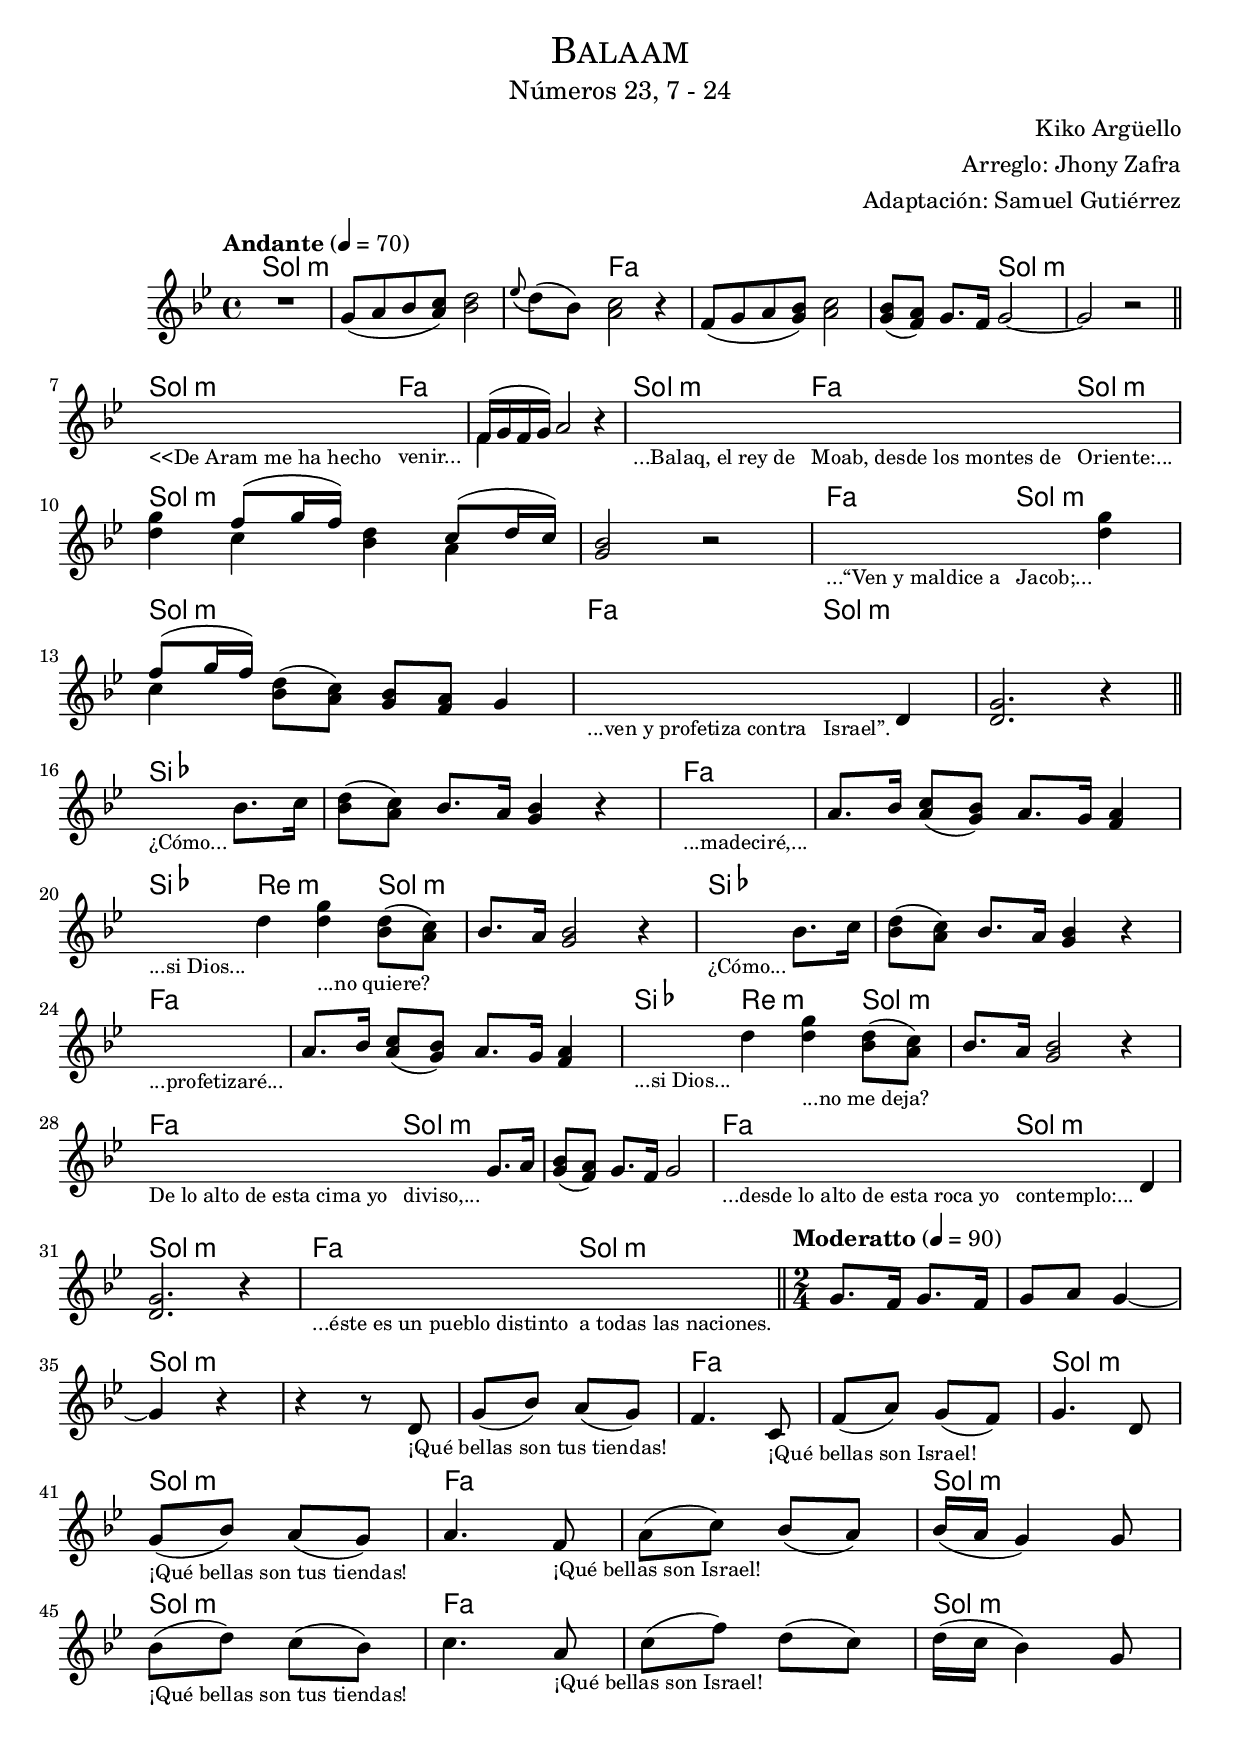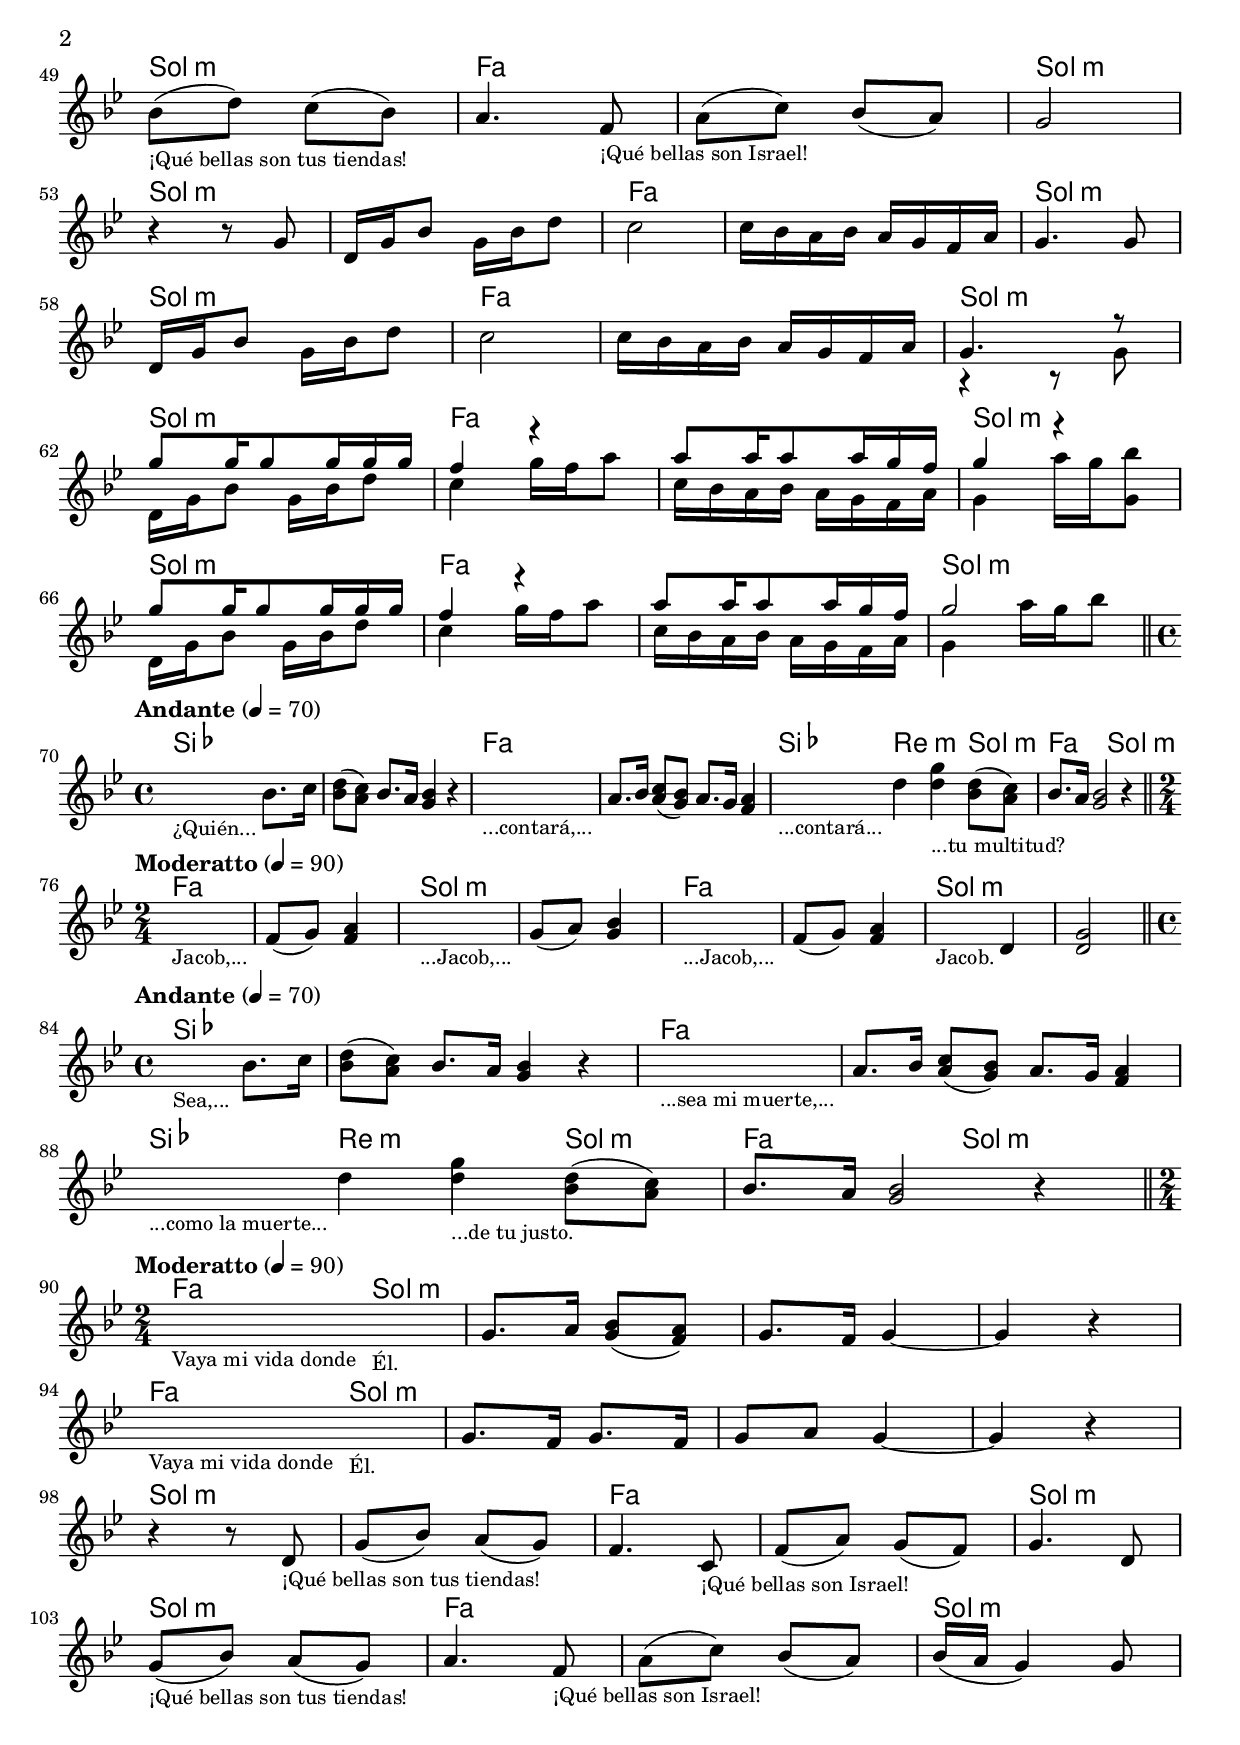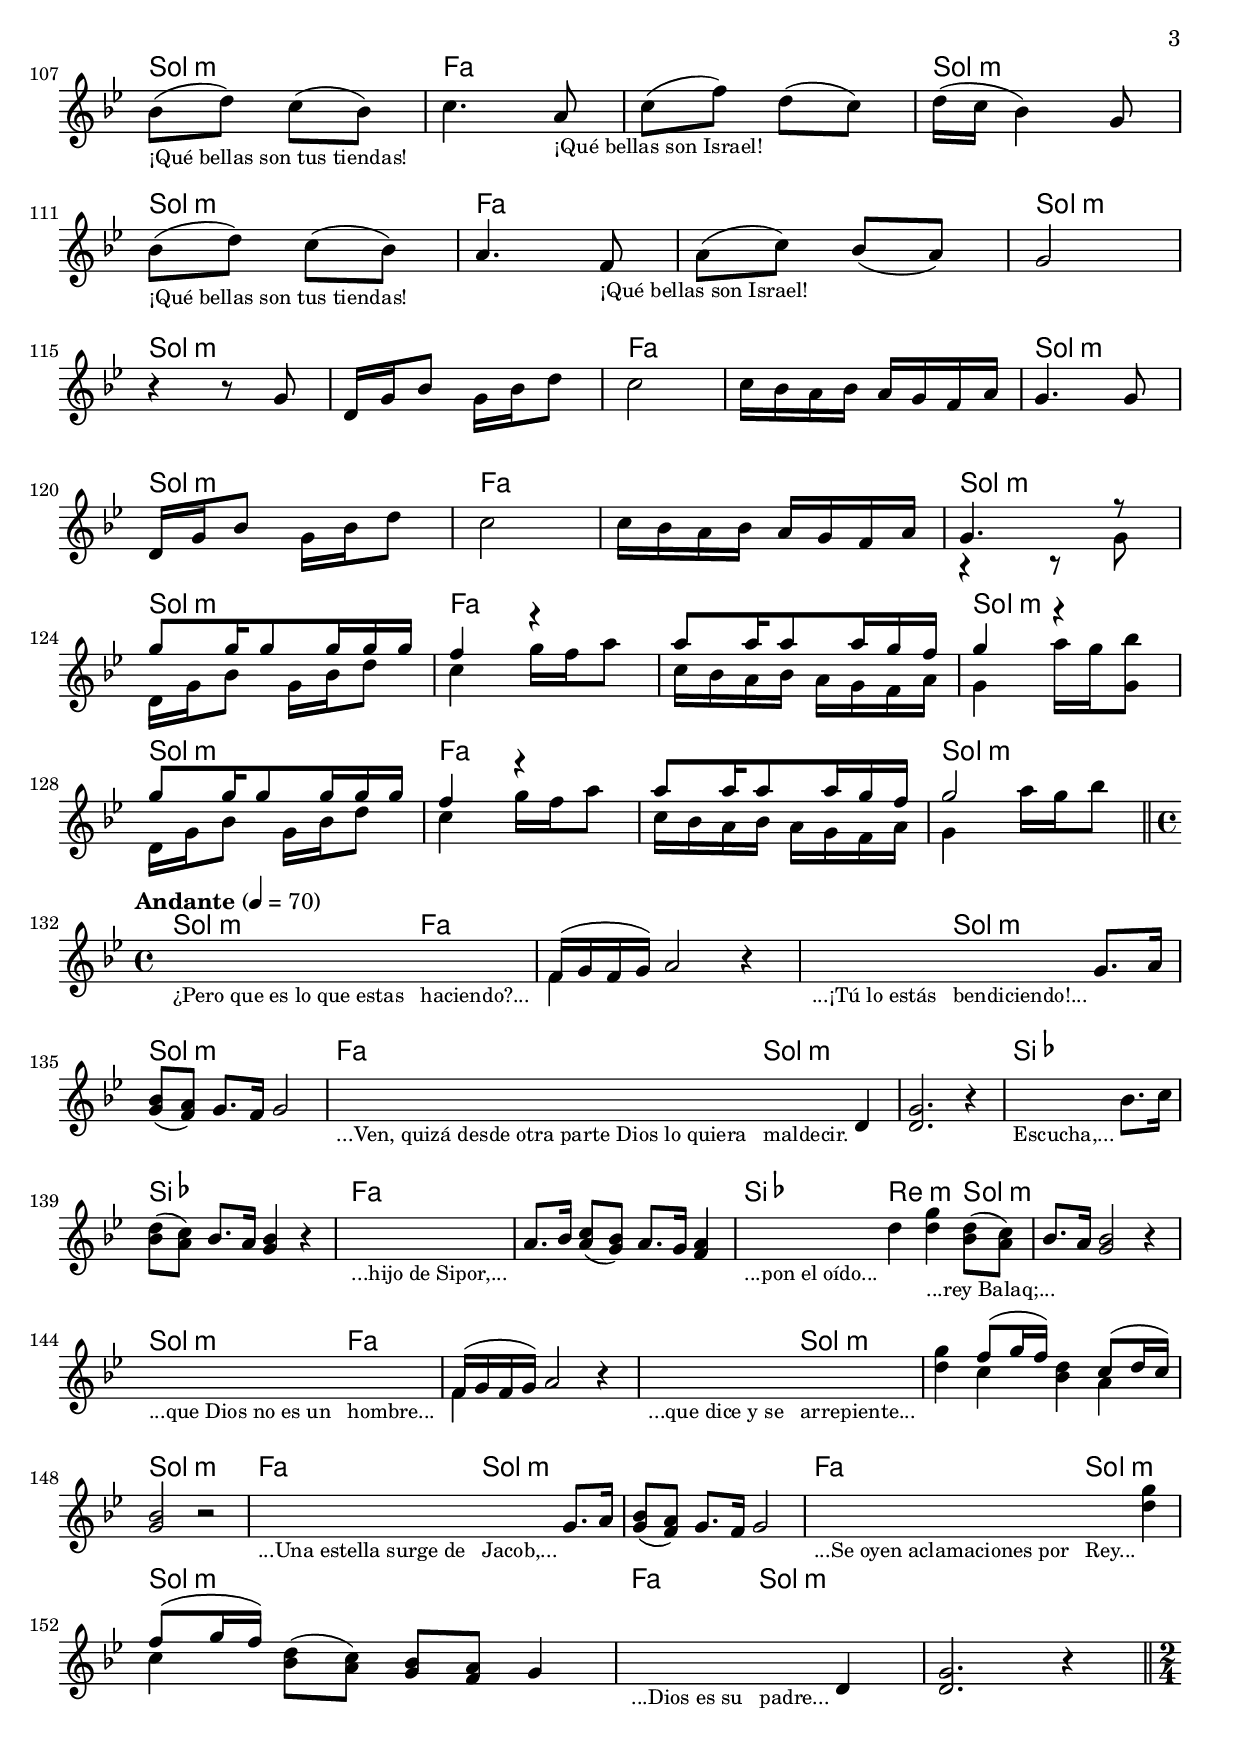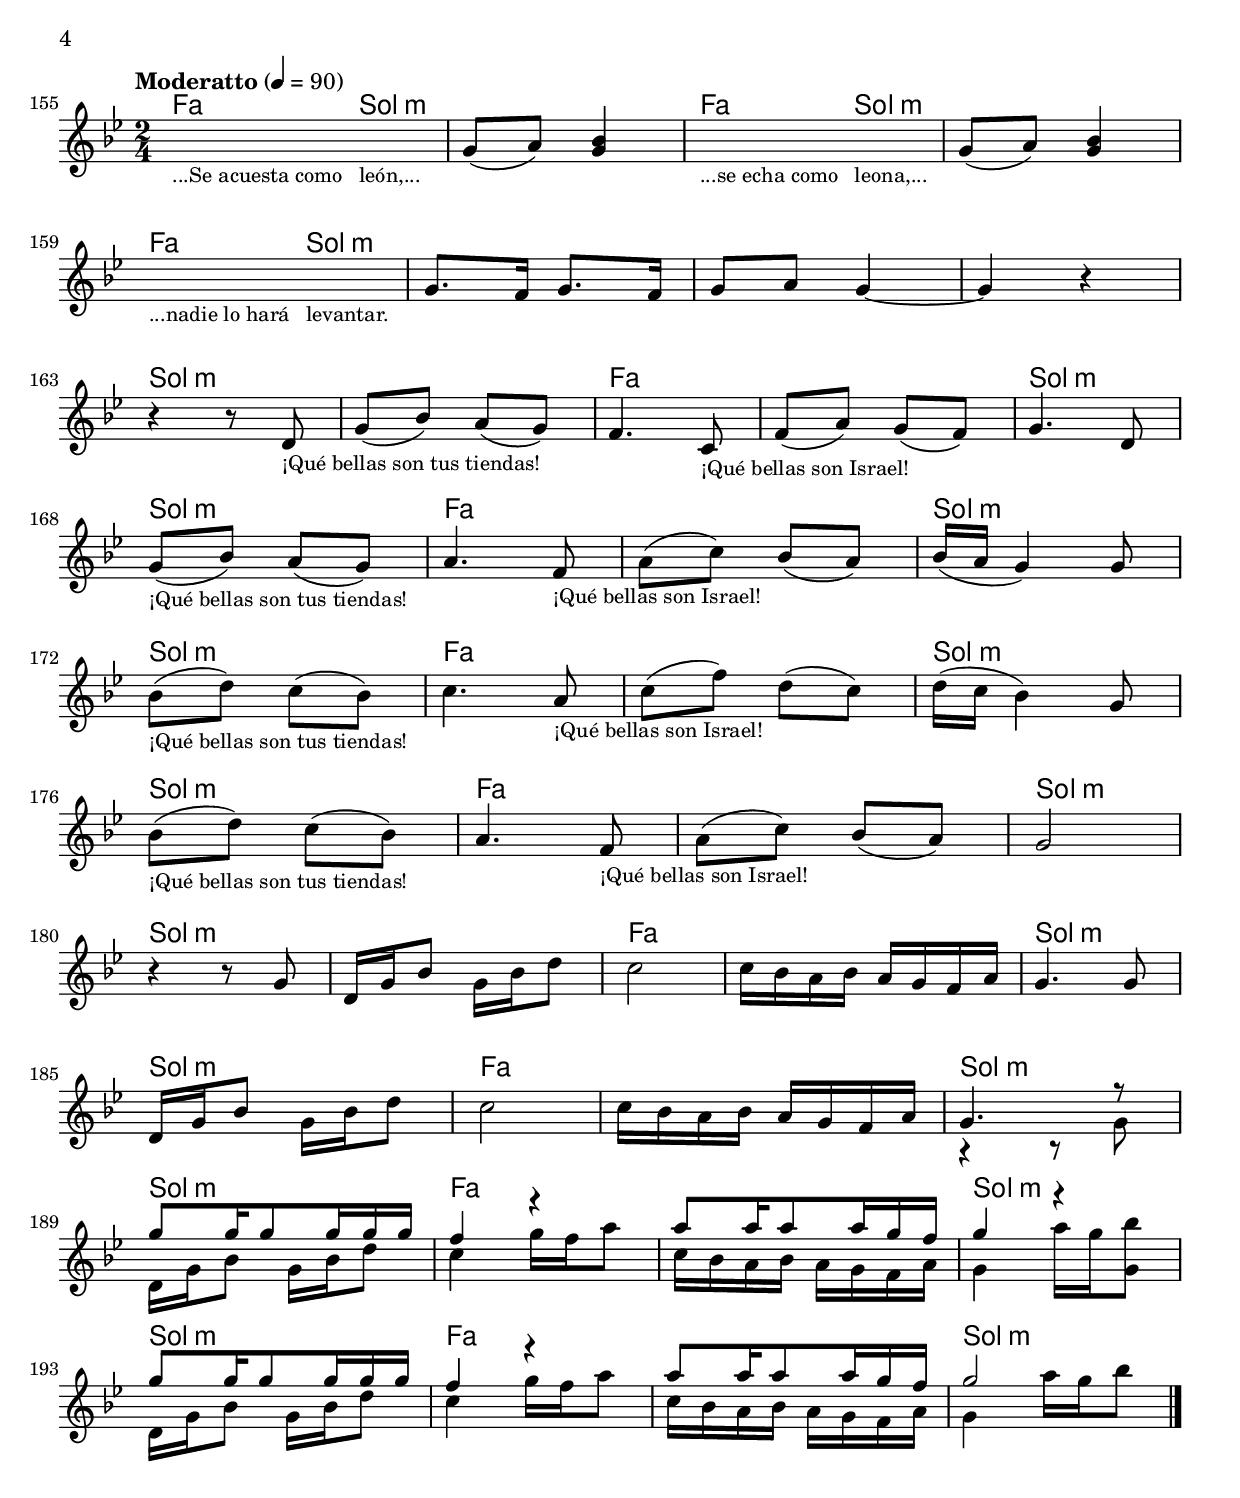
% Balaam - Flauta
% by serachsam
\language "espanol"
\version "2.23.10"

% --- Global parameters
%particle = 0
%jump = \break
%time = 4

% --- Includes

title = "Balaam"
subtitle = "Números 23, 7 - 24"
subsubtitle = ""
autor = "Kiko Argüello"
arranger = "Arreglo: Jhony Zafra"
other = "Adaptación: Samuel Gutiérrez"
papper = "letter"
size = 20

global = {
  \tempo "Andante" 4 = 70
  \key sol \minor
  \time 4/4
  
  s1*6
  \bar "||"
  s1*9
  \bar "||"
  s1*17
  \bar "||"
  \tempo "Moderatto" 4 = 90
  \time 2/4
  s2*37
  \bar "||"
  \tempo "Andante" 4 = 70
  \time 4/4
  s1*6
  \bar "||"
  \tempo "Moderatto" 4 = 90
  \time 2/4
  s2*8
  \bar "||"
  \tempo "Andante" 4 = 70
  \time 4/4
  s1*6
  \bar "||"
  \tempo "Moderatto" 4 = 90
  \time 2/4
  s2*42
  \bar "||"
  \tempo "Andante" 4 = 70
  \time 4/4
  s1*23
  \bar "||"
  \tempo "Moderatto" 4 = 90
  \time 2/4
  s2*42
  \bar "|."
}

harmonies = \new ChordNames {
  \set ChordNames.midiInstrument = "church organ"
  \set ChordNames.midiMaximumVolume = #0.5
  \set chordChanges = ##t
  \chordmode {
    \italianChords
    sol1:m |
    sol1:m |
    sol4:m fa2. |
    fa1 |
    fa2 sol2:m |
    sol1:m |
    sol2:m fa2 |
    fa1 |
    sol4.:m fa4. sol4:m |
    sol1:m |
    sol1:m |
    fa2 sol2:m |
    sol1:m |
    fa2 sol2:m |
    sol1:m |
    sib1 |
    sib1 |
    fa1 |
    fa1 |
    sib4 re2:m sol4:m |
    sol1:m |
    sib1 |
    sib1 |
    fa1 |
    fa1 |
    sib4 re2:m sol4:m |
    sol1:m |
    fa2 sol2:m |
    sol1:m |
    fa2 sol2:m |
    sol1:m |
    fa2 sol2:m |
    
    sol2:m |
    sol2:m |
    sol2:m |
    sol2:m |
    sol2:m |
    fa2 |
    fa2 |
    sol2:m |
    sol2:m |
    fa2 |
    fa2 |
    sol2:m |
    sol2:m |
    fa2 |
    fa2 |
    sol2:m |
    sol2:m |
    fa2 |
    fa2 |
    sol2:m |
    sol2:m |
    sol2:m |
    fa2 |
    fa2 |
    sol2:m |
    sol2:m |
    fa2 |
    fa2 |
    sol2:m |
    sol2:m |
    fa2 |
    fa2 |
    sol2:m |
    sol2:m |
    fa2 |
    fa2 |
    sol2:m |
    
    sib1 |
    sib1 |
    fa1 |
    fa1 |
    sib4 re2:m sol4:m |
    fa2 sol2:m |
    
    fa2 |
    fa2 |
    sol2:m |
    sol2:m |
    fa2 |
    fa2 |
    sol2:m |
    sol2:m |
    
    sib1 |
    sib1 |
    fa1 |
    fa1 |
    sib4 re2:m sol4:m |
    fa2 sol2:m |
    
    fa4 sol4:m |
    sol2:m |
    sol2:m |
    sol2:m |
    fa4 sol4:m |
    sol2:m |
    sol2:m |
    sol2:m |
    
    sol2:m |
    sol2:m |
    fa2 |
    fa2 |
    sol2:m |
    sol2:m |
    fa2 |
    fa2 |
    sol2:m |
    sol2:m |
    fa2 |
    fa2 |
    sol2:m |
    sol2:m |
    fa2 |
    fa2 |
    sol2:m |
    sol2:m |
    sol2:m |
    fa2 |
    fa2 |
    sol2:m |
    sol2:m |
    fa2 |
    fa2 |
    sol2:m |
    sol2:m |
    fa2 |
    fa2 |
    sol2:m |
    sol2:m |
    fa2 |
    fa2 |
    sol2:m |
    
    sol2:m fa2 |
    fa1 |
    fa2 sol2:m |
    sol1:m |
    fa2 sol2:m |
    sol1:m |
    
    sib1 |
    sib1 |
    fa1 |
    fa1 |
    sib4 re2:m sol4:m |
    sol1:m |
    
    sol2:m fa2 |
    fa1 |
    fa2 sol2:m |
    sol1:m |
    sol1:m |
    fa2 sol2:m |
    sol1:m |
    fa2 sol2:m |
    sol1:m |
    fa2 sol2:m |
    sol1:m |
    
    fa4 sol4:m |
    sol2:m |
    fa4 sol4:m |
    sol2:m |
    fa4 sol4:m |
    
    sol2:m |
    sol2:m |
    sol2:m |
    sol2:m |
    sol2:m |
    fa2 |
    fa2 |
    sol2:m |
    sol2:m |
    fa2 |
    fa2 |
    sol2:m |
    sol2:m |
    fa2 |
    fa2 |
    sol2:m |
    sol2:m |
    fa2 |
    fa2 |
    sol2:m |
    sol2:m |
    sol2:m |
    fa2 |
    fa2 |
    sol2:m |
    sol2:m |
    fa2 |
    fa2 |
    sol2:m |
    sol2:m |
    fa2 |
    fa2 |
    sol2:m |
    sol2:m |
    fa2 |
    fa2 |
    sol2:m |
  }
}

instrument = \relative do'' {
  \compressEmptyMeasures
  \dynamicUp
  
  R1 |
  sol8( la sib <la do>) <sib re>2 | %1
  \appoggiatura mib8 re( sib8) <la do>2 r4 | %2
  fa8( sol la <sol sib>) <la do>2 | %3
  <sol sib>8( <fa la>) sol8. fa16 sol2~ | % 4
  sol2 r | \break
  \textLengthOn
  s2_\markup { \small "<<De Aram me ha hecho " } s2_\markup { \small "venir..." } |
  <<{fa16( sol fa sol)}\\{fa4}>> la2 r4 |
  s4._\markup { \small "...Balaq, el rey de " } s4._\markup { \small "Moab, desde los montes de " } s4_\markup { \small "Oriente:..." } |
  <re sol>4 <<{fa8( sol16 fa)}\\{do4}>> <sib re>4 <<{do8( re16 do)}\\{la4}>> |
  <sol sib>2 r2 |
  s2_\markup { \small "...“Ven y maldice a " } s4_\markup { \small "Jacob;..." } <re' sol>4 |
  <<{fa8( sol16 fa)}\\{do4}>> <sib re>8( <la do>) <sol sib> <fa la>8 sol4 |
  s2_\markup { \small "...ven y profetiza contra " } s4_\markup { \small "Israel”." } re4 |
  <re sol>2. r4 | \break
  s2._\markup { \small "¿Cómo..." } sib'8. do16 |
  <sib re>8( <la do>) sib8. la16 <sol sib>4 r |
  s1_\markup { \small "...madeciré,..." } |
  la8. sib16 <la do>8( <sol sib>) la8. sol16 <la fa>4 |
  s4_\markup { \small "...si Dios..." } 
  \textLengthOff
  re4 <re sol>4_\markup { \small "...no quiere?" } <sib re>8( <la do>) |
  sib8. la16 <sol sib>2 r4 |
  \textLengthOn
  s2._\markup { \small "¿Cómo..." } sib8. do16 |
  <sib re>8( <la do>) sib8. la16 <sol sib>4 r |
  s1_\markup { \small "...profetizaré..." } |
  la8. sib16 <la do>8( <sol sib>) la8. sol16 <la fa>4 |
  s4_\markup { \small "...si Dios..." } 
  \textLengthOff
  re4 <re sol>4_\markup { \small "...no me deja?" } <sib re>8( <la do>) |
  sib8. la16 <sol sib>2 r4 | \break
  \textLengthOn
  s2_\markup { \small "De lo alto de esta cima yo " } s4_\markup { \small "diviso,..." } sol8. la16 |
  <sol sib>8( <fa la>) sol8. fa16 sol2 |
  s2_\markup { \small "...desde lo alto de esta roca yo " } s4_\markup { \small "contemplo:..." } re4 |
  <re sol>2. r4
  s2_\markup { \small "...éste es un pueblo distinto" } s2_\markup { \small "a todas las naciones." } |
  \textLengthOff
  sol8. fa16 sol8. fa16 |
  sol8 la sol4~ |
  sol4 r |
  r4 r8 re_\markup { \small "¡Qué bellas son tus tiendas!"} |
  sol8( sib) la( sol) |
  fa4. do8_\markup { \small "¡Qué bellas son Israel!"} |
  fa8( la) sol8( fa) |
  sol4. re8 | \break
  sol8_\markup { \small "¡Qué bellas son tus tiendas!"}( sib) la( sol) |
  la4. fa8_\markup { \small "¡Qué bellas son Israel!"} |
  la8( do) sib8( la) |
  sib16( la sol4) sol8 | \break
  sib8_\markup { \small "¡Qué bellas son tus tiendas!"}( re) do( sib) |
  do4. la8_\markup { \small "¡Qué bellas son Israel!"} |
  do8( fa) re8( do) |
  re16( do sib4) sol8 | \break
  sib8_\markup { \small "¡Qué bellas son tus tiendas!"}( re) do( sib) |
  la4. fa8_\markup { \small "¡Qué bellas son Israel!"} |
  la8( do) sib8( la) |
  sol2 | \break
  r4 r8 sol8 |
  re16 sol sib8 sol16 sib16 re8 |
  do2 |
  do16 sib la16 sib la16 sol fa16 la |
  sol4. sol8 | \break
  re16 sol sib8 sol16 sib16 re8 |
  do2 |
  do16 sib la16 sib la16 sol fa16 la |
  <<{
    sol4. r8 | \break
    sol'8 sol16 sol8 sol16 sol sol |
    fa4 r |
    la8 la16 la8 la16 sol fa |
    sol4 r | \break
    sol8 sol16 sol8 sol16 sol sol |
    fa4 r |
    la8 la16 la8 la16 sol fa |
    sol2 | \break
  }\\{
    r4 r8 sol,8 |
    re16 sol sib8 sol16 sib16 re8 |
    do4 sol'16 fa la8 |
    do,16 sib la16 sib la16 sol fa16 la |
    sol4 la'16 sol <sol, sib'>8 |
    re16 sol sib8 sol16 sib16 re8 |
    do4 sol'16 fa la8 |
    do,16 sib la16 sib la16 sol fa16 la |
    sol4 la'16 sol sib8 |
  }>>
  \textLengthOn
  s2._\markup { \small "¿Quién..." } sib,8. do16 |
  <sib re>8( <la do>) sib8. la16 <sol sib>4 r |
  s1_\markup { \small "...contará,..." } |
  la8. sib16 <la do>8( <sol sib>) la8. sol16 <la fa>4 |
  s4_\markup { \small "...contará..." } 
  \textLengthOff
  re4 <re sol>4_\markup { \small "...tu multitud?" } <sib re>8( <la do>) |
  sib8. la16 <sol sib>2 r4 | \break
  \textLengthOn
  s2_\markup { \small "Jacob,..." } |
  fa8( sol) <fa la>4 |
  s2_\markup { \small "...Jacob,..." } |
  sol8( la) <sol sib>4 |
  s2_\markup { \small "...Jacob,..." } |
  fa8( sol) <fa la>4 |
  s4_\markup { \small "Jacob." } re4 |
  <re sol>2 | \break
  s2._\markup { \small "Sea,..." } sib'8. do16 |
  <sib re>8( <la do>) sib8. la16 <sol sib>4 r |
  s1_\markup { \small "...sea mi muerte,..." } |
  la8. sib16 <la do>8( <sol sib>) la8. sol16 <la fa>4 |
  s4_\markup { \small "...como la muerte..." } 
  \textLengthOff
  re4 <re sol>4_\markup { \small "...de tu justo." } <sib re>8( <la do>) |
  sib8. la16 <sol sib>2 r4 | \break
  \textLengthOn
  s4_\markup { \small "Vaya mi vida donde " } s4_\markup { \small "Él." } |
  sol8. la16 <sol sib>8( <fa la>) |
  sol8. fa16 sol4~ |
  sol4 r |
  s4_\markup { \small "Vaya mi vida donde " } s4_\markup { \small "Él." } |
  \textLengthOff
  sol8. fa16 sol8. fa16 |
  sol8 la sol4~ |
  sol4 r | \break
  r4 r8 re_\markup { \small "¡Qué bellas son tus tiendas!"} |
  sol8( sib) la( sol) |
  fa4. do8_\markup { \small "¡Qué bellas son Israel!"} |
  fa8( la) sol8( fa) |
  sol4. re8 | \break
  sol8_\markup { \small "¡Qué bellas son tus tiendas!"}( sib) la( sol) |
  la4. fa8_\markup { \small "¡Qué bellas son Israel!"} |
  la8( do) sib8( la) |
  sib16( la sol4) sol8 | \break
  sib8_\markup { \small "¡Qué bellas son tus tiendas!"}( re) do( sib) |
  do4. la8_\markup { \small "¡Qué bellas son Israel!"} |
  do8( fa) re8( do) |
  re16( do sib4) sol8 | \break
  sib8_\markup { \small "¡Qué bellas son tus tiendas!"}( re) do( sib) |
  la4. fa8_\markup { \small "¡Qué bellas son Israel!"} |
  la8( do) sib8( la) |
  sol2 | \break
  r4 r8 sol8 |
  re16 sol sib8 sol16 sib16 re8 |
  do2 |
  do16 sib la16 sib la16 sol fa16 la |
  sol4. sol8 | \break
  re16 sol sib8 sol16 sib16 re8 |
  do2 |
  do16 sib la16 sib la16 sol fa16 la |
  <<{
    sol4. r8 | \break
    sol'8 sol16 sol8 sol16 sol sol |
    fa4 r |
    la8 la16 la8 la16 sol fa |
    sol4 r | \break
    sol8 sol16 sol8 sol16 sol sol |
    fa4 r |
    la8 la16 la8 la16 sol fa |
    sol2 | \break
  }\\{
    r4 r8 sol,8 |
    re16 sol sib8 sol16 sib16 re8 |
    do4 sol'16 fa la8 |
    do,16 sib la16 sib la16 sol fa16 la |
    sol4 la'16 sol <sol, sib'>8 |
    re16 sol sib8 sol16 sib16 re8 |
    do4 sol'16 fa la8 |
    do,16 sib la16 sib la16 sol fa16 la |
    sol4 la'16 sol sib8 |
  }>>
  \textLengthOn
  s2_\markup { \small "¿Pero que es lo que estas " } s2_\markup { \small "haciendo?..." } |
  <<{fa,16( sol fa sol)}\\{fa4}>> la2 r4 |
  s2_\markup { \small "...¡Tú lo estás " } s4_\markup { \small "bendiciendo!..." } sol8. la16 |
  <sol sib>8( <fa la>) sol8. fa16 sol2 |
  s2_\markup { \small "...Ven, quizá desde otra parte Dios lo quiera " } s4_\markup { \small "maldecir." } re4 |
  <re sol>2. r4 |
  s2._\markup { \small "Escucha,..." } sib'8. do16 |
  <sib re>8( <la do>) sib8. la16 <sol sib>4 r |
  s1_\markup { \small "...hijo de Sipor,..." } |
  la8. sib16 <la do>8( <sol sib>) la8. sol16 <la fa>4 |
  s4_\markup { \small "...pon el oído..." } 
  \textLengthOff
  re4 <re sol>4_\markup { \small "...rey Balaq;..." } <sib re>8( <la do>) |
  sib8. la16 <sol sib>2 r4 | \break
  \textLengthOn
  s2_\markup { \small "...que Dios no es un " } s2_\markup { \small "hombre..." } |
  <<{fa16( sol fa sol)}\\{fa4}>> la2 r4 |
  s2_\markup { \small "...que dice y se " } s2_\markup { \small "arrepiente..." } |
  <re sol>4 <<{fa8( sol16 fa)}\\{do4}>> <sib re>4 <<{do8( re16 do)}\\{la4}>> |
  <sol sib>2 r2 |
  s2_\markup { \small "...Una estella surge de " } s4_\markup { \small "Jacob,..." } sol8. la16 |
  <sol sib>8( <fa la>) sol8. fa16 sol2 |
  s2_\markup { \small "...Se oyen aclamaciones por " } s4_\markup { \small "Rey..." } <re' sol>4 |
  <<{fa8( sol16 fa)}\\{do4}>> <sib re>8( <la do>) <sol sib> <fa la>8 sol4 |
  s2_\markup { \small "...Dios es su " } s4_\markup { \small "padre..." } re |
  <re sol>2. r4 | \break
  s4_\markup { \small "...Se acuesta como " } s4_\markup { \small "león,..." } |
  sol8( la) <sol sib>4 |
  s4_\markup { \small "...se echa como " } s4_\markup { \small "leona,..." } |
  sol8( la) <sol sib>4 |
  s4_\markup { \small "...nadie lo hará " } s4_\markup { \small "levantar." } |
  \textLengthOff
  sol8. fa16 sol8. fa16 |
  sol8 la sol4~ |
  sol4 r | \break
  r4 r8 re_\markup { \small "¡Qué bellas son tus tiendas!"} |
  sol8( sib) la( sol) |
  fa4. do8_\markup { \small "¡Qué bellas son Israel!"} |
  fa8( la) sol8( fa) |
  sol4. re8 | \break
  sol8_\markup { \small "¡Qué bellas son tus tiendas!"}( sib) la( sol) |
  la4. fa8_\markup { \small "¡Qué bellas son Israel!"} |
  la8( do) sib8( la) |
  sib16( la sol4) sol8 | \break
  sib8_\markup { \small "¡Qué bellas son tus tiendas!"}( re) do( sib) |
  do4. la8_\markup { \small "¡Qué bellas son Israel!"} |
  do8( fa) re8( do) |
  re16( do sib4) sol8 | \break
  sib8_\markup { \small "¡Qué bellas son tus tiendas!"}( re) do( sib) |
  la4. fa8_\markup { \small "¡Qué bellas son Israel!"} |
  la8( do) sib8( la) |
  sol2 | \break
  r4 r8 sol8 |
  re16 sol sib8 sol16 sib16 re8 |
  do2 |
  do16 sib la16 sib la16 sol fa16 la |
  sol4. sol8 | \break
  re16 sol sib8 sol16 sib16 re8 |
  do2 |
  do16 sib la16 sib la16 sol fa16 la |
  <<{
    sol4. r8 | \break
    sol'8 sol16 sol8 sol16 sol sol |
    fa4 r |
    la8 la16 la8 la16 sol fa |
    sol4 r | \break
    sol8 sol16 sol8 sol16 sol sol |
    fa4 r |
    la8 la16 la8 la16 sol fa |
    sol2 | \break
  }\\{
    r4 r8 sol,8 |
    re16 sol sib8 sol16 sib16 re8 |
    do4 sol'16 fa la8 |
    do,16 sib la16 sib la16 sol fa16 la |
    sol4 la'16 sol <sol, sib'>8 |
    re16 sol sib8 sol16 sib16 re8 |
    do4 sol'16 fa la8 |
    do,16 sib la16 sib la16 sol fa16 la |
    sol4 la'16 sol sib8 |
  }>>
  \textLengthOn
}

% \include "metronome.ily"

% --- Global size
%#(set-global-staff-size \size)

% --- Header
\header {
  title = \markup{\medium \smallCaps \title}
  subtitle = \markup{\medium \subtitle}
  subsubtitle = \markup{\medium \subsubtitle}
  composer = \autor
  arranger = \markup {\right-column { \arranger \other}}
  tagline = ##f
  breakbefore = ##t
}

% --- Music

% --- Harmony

% --- Sheet
\score {
  <<
    \harmonies
    \new Staff = "main" {
      <<
        \set Staff.midiInstrument = #"oboe"
        %\set Staff.midiMaximumVolume = #1.5
        <<
          \new Voice = "instrument" { << \global \instrument >> }
        >>
      >>
    }
  >>
  \layout {}
  \midi {}
}

% --- Paper
\paper {
  #(set-default-paper-size "letter")
  %page-breaking = #ly:page-turn-breaking
}
